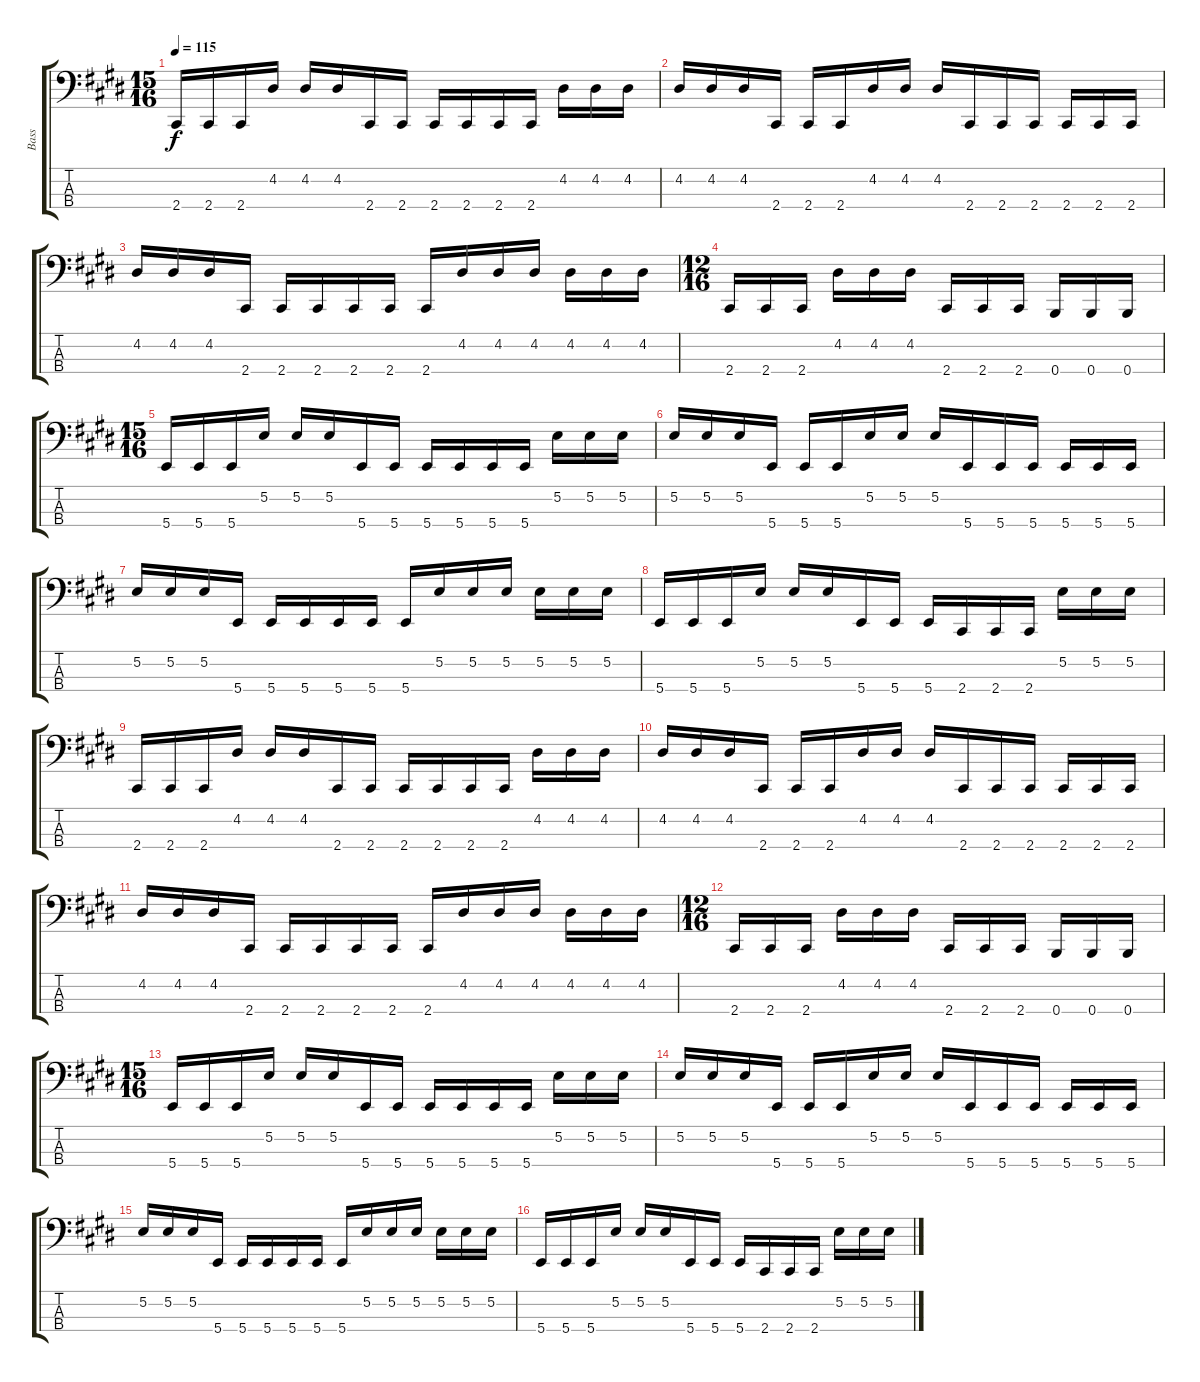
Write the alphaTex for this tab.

\track ("Bass" "Bass") {instrument electricbassfinger}
\staff {score tabs}
\tuning (E2 B1 Gb1 B0) {hide}
\ts (15 16)
\tempo 115
\clef f4
\ks e
2.4.16{dy f} 2.4.16 2.4.16 4.2.16 4.2.16 4.2.16 2.4.16 2.4.16 2.4.16 2.4.16 2.4.16 2.4.16 4.2.16 4.2.16 4.2.16 |
4.2.16 4.2.16 4.2.16 2.4.16 2.4.16 2.4.16 4.2.16 4.2.16 4.2.16 2.4.16 2.4.16 2.4.16 2.4.16 2.4.16 2.4.16 |
4.2.16 4.2.16 4.2.16 2.4.16 2.4.16 2.4.16 2.4.16 2.4.16 2.4.16 4.2.16 4.2.16 4.2.16 4.2.16 4.2.16 4.2.16 |
\ts (12 16)
2.4.16 2.4.16 2.4.16 4.2.16 4.2.16 4.2.16 2.4.16 2.4.16 2.4.16 0.4.16 0.4.16 0.4.16 |
\ts (15 16)
5.4.16 5.4.16 5.4.16 5.2.16 5.2.16 5.2.16 5.4.16 5.4.16 5.4.16 5.4.16 5.4.16 5.4.16 5.2.16 5.2.16 5.2.16 |
5.2.16 5.2.16 5.2.16 5.4.16 5.4.16 5.4.16 5.2.16 5.2.16 5.2.16 5.4.16 5.4.16 5.4.16 5.4.16 5.4.16 5.4.16 |
5.2.16 5.2.16 5.2.16 5.4.16 5.4.16 5.4.16 5.4.16 5.4.16 5.4.16 5.2.16 5.2.16 5.2.16 5.2.16 5.2.16 5.2.16 |
5.4.16 5.4.16 5.4.16 5.2.16 5.2.16 5.2.16 5.4.16 5.4.16 5.4.16 2.4.16 2.4.16 2.4.16 5.2.16 5.2.16 5.2.16 |
2.4.16 2.4.16 2.4.16 4.2.16 4.2.16 4.2.16 2.4.16 2.4.16 2.4.16 2.4.16 2.4.16 2.4.16 4.2.16 4.2.16 4.2.16 |
4.2.16 4.2.16 4.2.16 2.4.16 2.4.16 2.4.16 4.2.16 4.2.16 4.2.16 2.4.16 2.4.16 2.4.16 2.4.16 2.4.16 2.4.16 |
4.2.16 4.2.16 4.2.16 2.4.16 2.4.16 2.4.16 2.4.16 2.4.16 2.4.16 4.2.16 4.2.16 4.2.16 4.2.16 4.2.16 4.2.16 |
\ts (12 16)
2.4.16 2.4.16 2.4.16 4.2.16 4.2.16 4.2.16 2.4.16 2.4.16 2.4.16 0.4.16 0.4.16 0.4.16 |
\ts (15 16)
5.4.16 5.4.16 5.4.16 5.2.16 5.2.16 5.2.16 5.4.16 5.4.16 5.4.16 5.4.16 5.4.16 5.4.16 5.2.16 5.2.16 5.2.16 |
5.2.16 5.2.16 5.2.16 5.4.16 5.4.16 5.4.16 5.2.16 5.2.16 5.2.16 5.4.16 5.4.16 5.4.16 5.4.16 5.4.16 5.4.16 |
5.2.16 5.2.16 5.2.16 5.4.16 5.4.16 5.4.16 5.4.16 5.4.16 5.4.16 5.2.16 5.2.16 5.2.16 5.2.16 5.2.16 5.2.16 |
5.4.16 5.4.16 5.4.16 5.2.16 5.2.16 5.2.16 5.4.16 5.4.16 5.4.16 2.4.16 2.4.16 2.4.16 5.2.16 5.2.16 5.2.16
